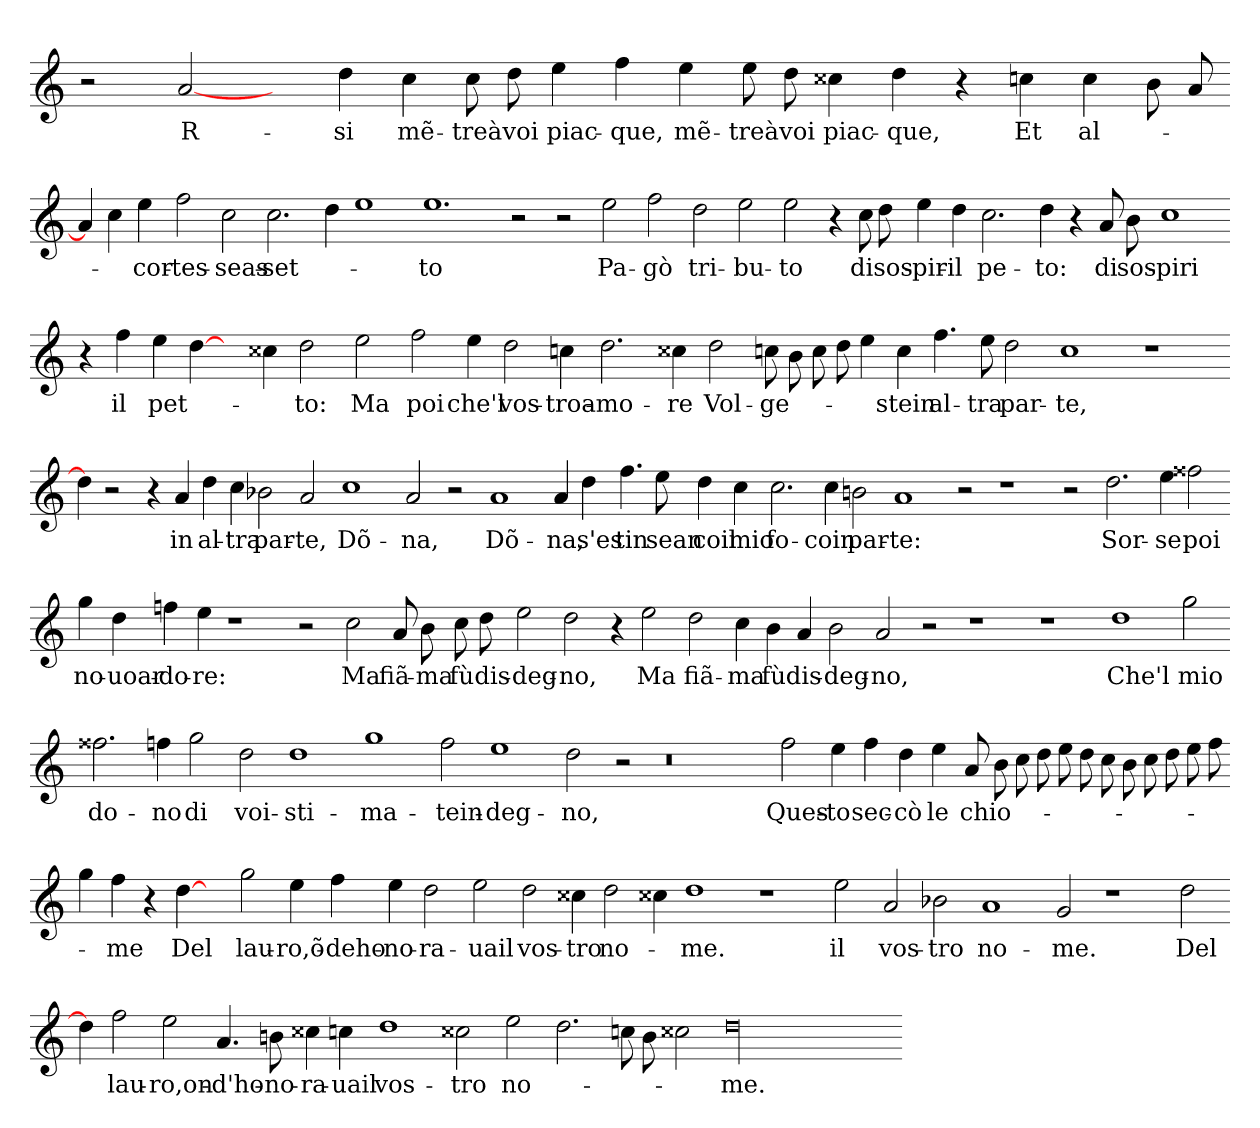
**kern	**text
*part1	*part1
*staff1	*staff1
*clefG2	*
*k[]	*
=	=
2r	.
[2a	R-
4ryy	.
4dd	si
4cc	mẽ-
8cc	treà
8dd	voi
4ee	piac-
4ff	que,
4ee	mẽ-
8ee	treà
8dd	voi
4cc##X	piac-
4dd	que,
4r	.
4cc	Et
4cc	al-
8b	.
8a	.
=-	=-
4a]	.
4cc	.
4ee	cor-
2ff	tes-
2cc	seas-
2.cc	set-
4dd	.
1ee	.
1.ee	to
2r	.
2r	.
2ee	Pa-
2ff	gò
2dd	tri-
2ee	bu-
2ee	to
4r	.
8cc	di
8dd	sos-
4ee	pir-
4dd	il
2.cc	pe-
4dd	to:
4r	.
8a	di
8b	sos-
1cc	piri
=-	=-
4r	.
4ff	il
4ee	pet-
[4dd	.
4ryy	.
4cc##X	.
2dd	to:
2ee	Ma
2ff	poi
4ee	che'l
2dd	vos-
4cc	troa-
2.dd	mo-
4cc##X	re
2dd	Vol-
8cc	ge-
8b\	.
8cc	.
8dd	.
4ee	.
4cc	stein
4.ff	al-
8ee	tra
2dd	par-
1cc	te,
1r	.
=-	=-
4dd]	.
2r	.
4r	.
4a	in
4dd	al-
4cc	tra
2b-X	par-
2a	te,
1cc	Dõ-
2a	na,
2r	.
1a	Dõ-
4a	na,
4dd	s'es-
4.ff	tin-
8ee	sean-
4dd	coil
4cc	mio
2.cc	fo-
4cc	coin
2b	par-
1a	te:
2r	.
1r	.
2r	.
2.dd	Sor-
4ee	se
2ff##X	poi
=-	=-
4gg	no-
4dd	uoar-
4ff	do-
4ee	re:
1r	.
2r	.
2cc	Ma
8a	fiã-
8b	ma
8cc	fù
8dd	dis-
2ee	deg-
2dd	no,
4r	.
2ee	Ma
2dd	fiã-
4cc	ma
4b	fù
4a	dis-
2b	deg-
2a	no,
2r	.
1r	.
1r	.
1dd	Che'l
2gg	mio
=-	=-
2.ff##X	do-
4ff	no
2gg	di
2dd	voi-
1dd	sti-
1gg	ma-
2ff	tein-
1ee	deg-
2dd	no,
2r	.
0r	.
2ff	Ques-
4ee	to
4ff	sec-
4dd	cò
4ee	le
8a	chio-
8b	.
8cc	.
8dd	.
8ee	.
8dd	.
8cc	.
8b\	.
8cc	.
8dd	.
8ee	.
8ff	.
=-	=-
4gg	.
4ff	me
4r	.
[4dd	Del
4ryy	.
2gg	lau-
4ee	ro,õ-
4ff	deho-
4ee	no-
2dd	ra-
2ee	uail
2dd	vos-
4cc##X	tro
2dd	no-
4cc##X	.
1dd	me.
1r	.
2ee	il
2a	vos-
2b-X	tro
1a	no-
2g	me.
1r	.
2dd	Del
=-	=-
4dd]	.
2ff	lau-
2ee	ro,on-
4.a	d'ho-
8b	no-
4cc##X	ra-
4cc	uail
1dd	vos-
2cc##X	tro
2ee	no-
2.dd	.
8cc	.
8b\	.
2cc##X	.
00dd	me.
=-	=-
*-	*-
